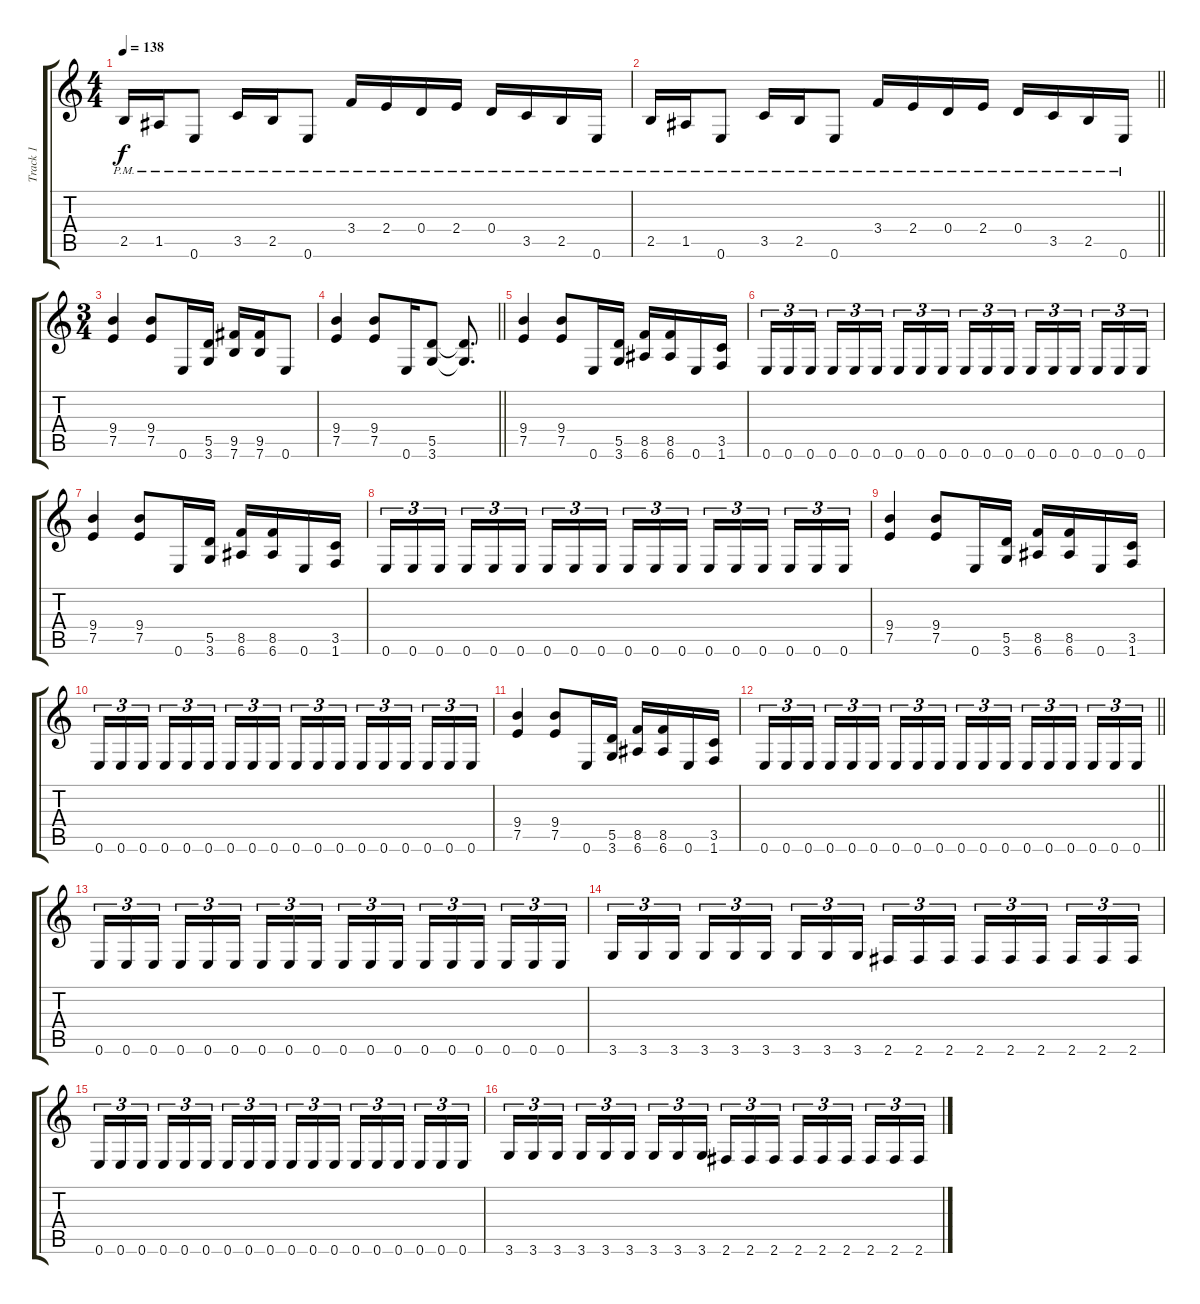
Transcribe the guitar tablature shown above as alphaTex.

\track ("Track 1" "Track 1") {instrument distortionguitar}
\staff {score tabs}
\tuning (E4 B3 G3 D3 A2 E2) {hide}
\ts (4 4)
\tempo 138
\clef g2
\ks c
2.5{pm}.16{dy f} 1.5{pm}.16 0.6{pm}.8 3.5{pm}.16 2.5{pm}.16 0.6{pm}.8 3.4{pm}.16 2.4{pm}.16 0.4{pm}.16 2.4{pm}.16 0.4{pm}.16 3.5{pm}.16 2.5{pm}.16 0.6{pm}.16 |
\barLineRight lightlight
2.5{pm}.16 1.5{pm}.16 0.6{pm}.8 3.5{pm}.16 2.5{pm}.16 0.6{pm}.8 3.4{pm}.16 2.4{pm}.16 0.4{pm}.16 2.4{pm}.16 0.4{pm}.16 3.5{pm}.16 2.5{pm}.16 0.6{pm}.16 |
\ts (3 4)
\section ("" "")
(9.4 7.5).4 (9.4 7.5).8 0.6.16 (5.5 3.6).16 (9.5 7.6).16 (9.5 7.6).16 0.6.8 |
\barLineRight lightlight
(9.4 7.5).4 (9.4 7.5).8 0.6.16 (5.5 3.6).8 (5.5{t} 3.6{t}).8{d} |
\section ("" "")
(9.4 7.5).4 (9.4 7.5).8 0.6.16 (5.5 3.6).16 (8.5 6.6).16 (8.5 6.6).16 0.6.16 (3.5 1.6).16 |
0.6.16{tu (3 2)} 0.6.16{tu (3 2)} 0.6.16{tu (3 2)} 0.6.16{tu (3 2)} 0.6.16{tu (3 2)} 0.6.16{tu (3 2)} 0.6.16{tu (3 2)} 0.6.16{tu (3 2)} 0.6.16{tu (3 2)} 0.6.16{tu (3 2)} 0.6.16{tu (3 2)} 0.6.16{tu (3 2)} 0.6.16{tu (3 2)} 0.6.16{tu (3 2)} 0.6.16{tu (3 2)} 0.6.16{tu (3 2)} 0.6.16{tu (3 2)} 0.6.16{tu (3 2)} |
(9.4 7.5).4 (9.4 7.5).8 0.6.16 (5.5 3.6).16 (8.5 6.6).16 (8.5 6.6).16 0.6.16 (3.5 1.6).16 |
0.6.16{tu (3 2)} 0.6.16{tu (3 2)} 0.6.16{tu (3 2)} 0.6.16{tu (3 2)} 0.6.16{tu (3 2)} 0.6.16{tu (3 2)} 0.6.16{tu (3 2)} 0.6.16{tu (3 2)} 0.6.16{tu (3 2)} 0.6.16{tu (3 2)} 0.6.16{tu (3 2)} 0.6.16{tu (3 2)} 0.6.16{tu (3 2)} 0.6.16{tu (3 2)} 0.6.16{tu (3 2)} 0.6.16{tu (3 2)} 0.6.16{tu (3 2)} 0.6.16{tu (3 2)} |
(9.4 7.5).4 (9.4 7.5).8 0.6.16 (5.5 3.6).16 (8.5 6.6).16 (8.5 6.6).16 0.6.16 (3.5 1.6).16 |
0.6.16{tu (3 2)} 0.6.16{tu (3 2)} 0.6.16{tu (3 2)} 0.6.16{tu (3 2)} 0.6.16{tu (3 2)} 0.6.16{tu (3 2)} 0.6.16{tu (3 2)} 0.6.16{tu (3 2)} 0.6.16{tu (3 2)} 0.6.16{tu (3 2)} 0.6.16{tu (3 2)} 0.6.16{tu (3 2)} 0.6.16{tu (3 2)} 0.6.16{tu (3 2)} 0.6.16{tu (3 2)} 0.6.16{tu (3 2)} 0.6.16{tu (3 2)} 0.6.16{tu (3 2)} |
(9.4 7.5).4 (9.4 7.5).8 0.6.16 (5.5 3.6).16 (8.5 6.6).16 (8.5 6.6).16 0.6.16 (3.5 1.6).16 |
\barLineRight lightlight
0.6.16{tu (3 2)} 0.6.16{tu (3 2)} 0.6.16{tu (3 2)} 0.6.16{tu (3 2)} 0.6.16{tu (3 2)} 0.6.16{tu (3 2)} 0.6.16{tu (3 2)} 0.6.16{tu (3 2)} 0.6.16{tu (3 2)} 0.6.16{tu (3 2)} 0.6.16{tu (3 2)} 0.6.16{tu (3 2)} 0.6.16{tu (3 2)} 0.6.16{tu (3 2)} 0.6.16{tu (3 2)} 0.6.16{tu (3 2)} 0.6.16{tu (3 2)} 0.6.16{tu (3 2)} |
\section ("" "")
0.6.16{tu (3 2)} 0.6.16{tu (3 2)} 0.6.16{tu (3 2)} 0.6.16{tu (3 2)} 0.6.16{tu (3 2)} 0.6.16{tu (3 2)} 0.6.16{tu (3 2)} 0.6.16{tu (3 2)} 0.6.16{tu (3 2)} 0.6.16{tu (3 2)} 0.6.16{tu (3 2)} 0.6.16{tu (3 2)} 0.6.16{tu (3 2)} 0.6.16{tu (3 2)} 0.6.16{tu (3 2)} 0.6.16{tu (3 2)} 0.6.16{tu (3 2)} 0.6.16{tu (3 2)} |
3.6.16{tu (3 2)} 3.6.16{tu (3 2)} 3.6.16{tu (3 2)} 3.6.16{tu (3 2)} 3.6.16{tu (3 2)} 3.6.16{tu (3 2)} 3.6.16{tu (3 2)} 3.6.16{tu (3 2)} 3.6.16{tu (3 2)} 2.6.16{tu (3 2)} 2.6.16{tu (3 2)} 2.6.16{tu (3 2)} 2.6.16{tu (3 2)} 2.6.16{tu (3 2)} 2.6.16{tu (3 2)} 2.6.16{tu (3 2)} 2.6.16{tu (3 2)} 2.6.16{tu (3 2)} |
0.6.16{tu (3 2)} 0.6.16{tu (3 2)} 0.6.16{tu (3 2)} 0.6.16{tu (3 2)} 0.6.16{tu (3 2)} 0.6.16{tu (3 2)} 0.6.16{tu (3 2)} 0.6.16{tu (3 2)} 0.6.16{tu (3 2)} 0.6.16{tu (3 2)} 0.6.16{tu (3 2)} 0.6.16{tu (3 2)} 0.6.16{tu (3 2)} 0.6.16{tu (3 2)} 0.6.16{tu (3 2)} 0.6.16{tu (3 2)} 0.6.16{tu (3 2)} 0.6.16{tu (3 2)} |
3.6.16{tu (3 2)} 3.6.16{tu (3 2)} 3.6.16{tu (3 2)} 3.6.16{tu (3 2)} 3.6.16{tu (3 2)} 3.6.16{tu (3 2)} 3.6.16{tu (3 2)} 3.6.16{tu (3 2)} 3.6.16{tu (3 2)} 2.6.16{tu (3 2)} 2.6.16{tu (3 2)} 2.6.16{tu (3 2)} 2.6.16{tu (3 2)} 2.6.16{tu (3 2)} 2.6.16{tu (3 2)} 2.6.16{tu (3 2)} 2.6.16{tu (3 2)} 2.6.16{tu (3 2)}
